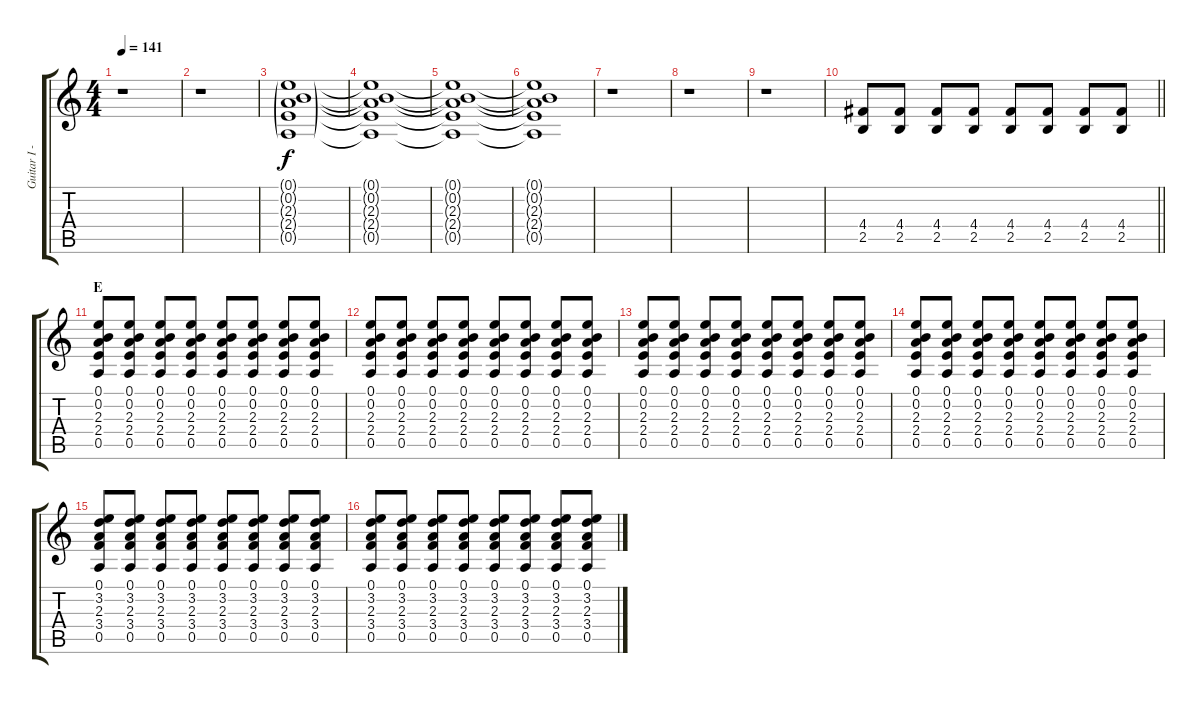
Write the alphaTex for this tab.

\track ("Guitar I - Gotoh" "Guitar I -") {instrument distortionguitar}
\staff {score tabs}
\tuning (E4 B3 G3 D3 A2 E2) {hide}
\ts (4 4)
\tempo 141
\clef g2
\ks c
r.1{dy f} |
r.1 |
(0.1{g} 0.2{g} 2.3{g} 2.4{g} 0.5{g}).1 |
(0.1{t} 0.2{t} 2.3{t} 2.4{t} 0.5{t}).1 |
(0.1{t} 0.2{t} 2.3{t} 2.4{t} 0.5{t}).1 |
(0.1{t} 0.2{t} 2.3{t} 2.4{t} 0.5{t}).1 |
r.1 |
r.1 |
r.1 |
\barLineRight lightlight
(4.4 2.5).8 (4.4 2.5).8 (4.4 2.5).8 (4.4 2.5).8 (4.4 2.5).8 (4.4 2.5).8 (4.4 2.5).8 (4.4 2.5).8 |
\section ("" "E")
(0.1 0.2 2.3 2.4 0.5).8 (0.1 0.2 2.3 2.4 0.5).8 (0.1 0.2 2.3 2.4 0.5).8 (0.1 0.2 2.3 2.4 0.5).8 (0.1 0.2 2.3 2.4 0.5).8 (0.1 0.2 2.3 2.4 0.5).8 (0.1 0.2 2.3 2.4 0.5).8 (0.1 0.2 2.3 2.4 0.5).8 |
(0.1 0.2 2.3 2.4 0.5).8 (0.1 0.2 2.3 2.4 0.5).8 (0.1 0.2 2.3 2.4 0.5).8 (0.1 0.2 2.3 2.4 0.5).8 (0.1 0.2 2.3 2.4 0.5).8 (0.1 0.2 2.3 2.4 0.5).8 (0.1 0.2 2.3 2.4 0.5).8 (0.1 0.2 2.3 2.4 0.5).8 |
(0.1 0.2 2.3 2.4 0.5).8 (0.1 0.2 2.3 2.4 0.5).8 (0.1 0.2 2.3 2.4 0.5).8 (0.1 0.2 2.3 2.4 0.5).8 (0.1 0.2 2.3 2.4 0.5).8 (0.1 0.2 2.3 2.4 0.5).8 (0.1 0.2 2.3 2.4 0.5).8 (0.1 0.2 2.3 2.4 0.5).8 |
(0.1 0.2 2.3 2.4 0.5).8 (0.1 0.2 2.3 2.4 0.5).8 (0.1 0.2 2.3 2.4 0.5).8 (0.1 0.2 2.3 2.4 0.5).8 (0.1 0.2 2.3 2.4 0.5).8 (0.1 0.2 2.3 2.4 0.5).8 (0.1 0.2 2.3 2.4 0.5).8 (0.1 0.2 2.3 2.4 0.5).8 |
(0.1 3.2 2.3 3.4 0.5).8 (0.1 3.2 2.3 3.4 0.5).8 (0.1 3.2 2.3 3.4 0.5).8 (0.1 3.2 2.3 3.4 0.5).8 (0.1 3.2 2.3 3.4 0.5).8 (0.1 3.2 2.3 3.4 0.5).8 (0.1 3.2 2.3 3.4 0.5).8 (0.1 3.2 2.3 3.4 0.5).8 |
(0.1 3.2 2.3 3.4 0.5).8 (0.1 3.2 2.3 3.4 0.5).8 (0.1 3.2 2.3 3.4 0.5).8 (0.1 3.2 2.3 3.4 0.5).8 (0.1 3.2 2.3 3.4 0.5).8 (0.1 3.2 2.3 3.4 0.5).8 (0.1 3.2 2.3 3.4 0.5).8 (0.1 3.2 2.3 3.4 0.5).8
